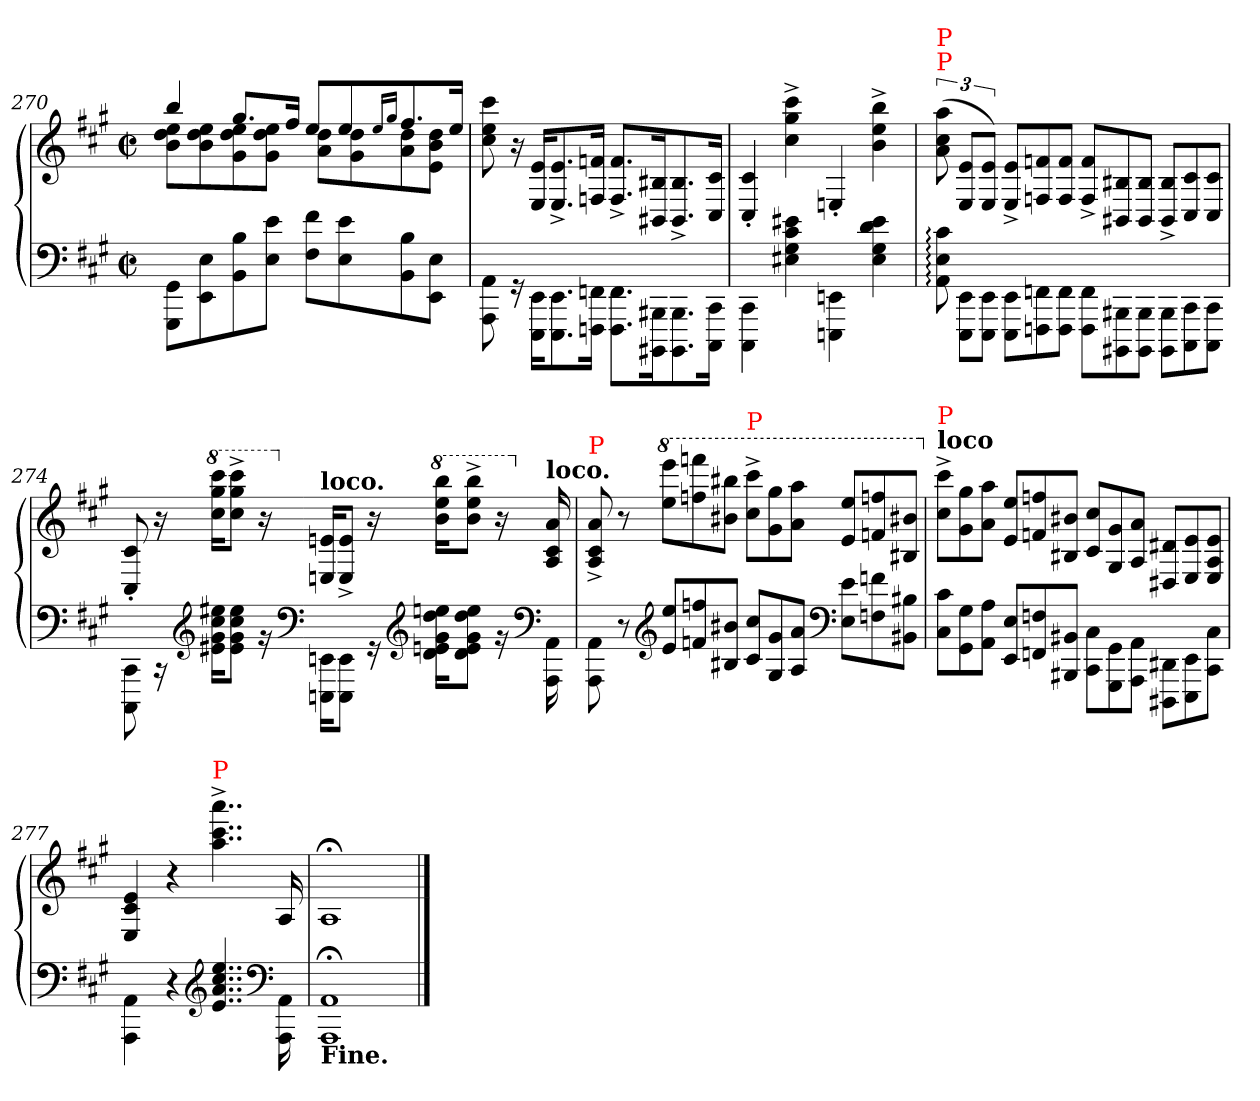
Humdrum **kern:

**kern	**kern
*part1	*part1
*staff2	*staff1
*clefF4	*clefG2
*k[f#c#g#]	*k[f#c#g#]
*M2/2	*M2/2
*met(c|)	*met(c|)
=270	=270
*	*^
8GG#\ 8GGG#\L	4bb	8ee 8dd 8bL
8E 8EE	.	8ee 8dd 8b
8B 8BB	8.gg#L	8ee 8dd 8g#
8e 8EJ	.	8ee 8dd 8g#J
.	16ff#Jk	.
8f# 8F#L	8eeL	8dd 8aL
8e 8E	8ee	8dd 8g#
.	16qqee/LL	.
.	16qqgg#/JJ	.
8B 8BB	8.ff#	8dd 8a
8E 8EEJ	.	8dd 8b 8eJ
.	16eeJk	.
*	*v	*v
=271	=271
8AA\ 8AAA\	8ccc# 8ee 8cc#
16rGG	16r
16EE\ 16EEE\KL	16e/ 16E/KL
8.EE\ 8.EEE\	8.e^>/ 8.E^>/
16FFn\ 16FFFn\Jk	16fn/ 16Fnj/Jk
8.FF\ 8.FFF\L	8.f^>/ 8.F^>/L
16BBB#X 16BBBB#Xk	16B#X 16BB#Xk
8.BBB#\ 8.BBBB#\	8.B#^>/ 8.BB#^>/
16CC#\ 16CCC#\Jk	16c#/ 16C#/Jk
=272	=272
4CC#\ 4CCC#\	4c#'>/ 4C#'>/
4e#X 4c# 4G# 4E#X	4ccc#^< 4gg#^< 4cc#^<
4EEn\ 4EEEn\	4En'>/
4e# 4d 4G# 4E#	4bb^< 4ee^< 4b^<
=273	=273
*Xtuplet	*
!	!LO:TX:a:color=red:t=P
!	!LO:TX:a:color=red:t=P
12c#: 12E: 12AA:	(>12aa 12cc# 12a
12EE\ 12EEE\L	12e/ 12E/L
12EE\ 12EEE\J	12e/ 12E/J)
*	*Xtuplet
12EE\ 12EEE\L	12e^>/ 12E^>/L
12FFn\ 12FFFn\	12fn/ 12Fn/
12FF\ 12FFF\J	12f/ 12F/J
12FF\ 12FFF\L	12f^>/ 12F^>/L
12BBB#X\ 12BBBB#X\	12B#X/ 12BB#X/
12BBB#\ 12BBBB#\J	12B#/ 12BB#/J
12BBB#\ 12BBBB#\L	12B#^>/ 12BB#^>/L
12CC#\ 12CCC#\	12c#/ 12C#/
12CC#\ 12CCC#\J	12c#/ 12C#/J
=274	=274
8CC#\ 8CCC#\	8c#'>/ 8C#'>/
16rCC	16r
*clefG2	*
*	*8va
16ee#X\ 16cc#\ 16g#\ 16e#X\KL	16cccc# 16ggg# 16ccc#KL
8ee# 8cc# 8g# 8e#J	8cccc#^< 8ggg#^< 8ccc#^<J
16rg	16r
*clefF4	*
*	*X8va
!	!LO:TX:a:B:t=loco.
16EEn\ 16EEEn\KL	16en/ 16En/KL
8EE\ 8EEE\J	8e^</ 8E^</J
16rGG	16r
*clefG2	*
*	*8va
16eenj\ 16dd\ 16g#\ 16enj\ 16d\KL	16bbb 16eee 16bbKL
8ee 8dd 8g# 8e 8dJ	8bbb^< 8eee^< 8bb^<J
16rg	16r
*clefF4	*
*	*X8va
!	!LO:TX:a:B:t=loco.
16AA\ 16AAA\	16a/ 16c#/ 16A/
=275	=275
!	!LO:TX:a:color=red:t=P
8AA\ 8AAA\	8a^</ 8c#^</ 8A^</
8r	8r
*clefG2	*
*	*8va
12ee 12eL	12eeee 12eeeL
12ffn 12fn	12ffffn 12fffn
12b#X 12B#XJ	12bbb#X 12bb#XJ
!	!LO:TX:a:color=red:t=P
12cc# 12c#L	12cccc#^< 12ccc#^<L
12g# 12G#	12ggg# 12gg#
12a 12AJ	12aaa 12aaJ
*clefF4	*
12e 12EL	12eee 12eeL
12fn 12Fn	12fffn 12ffn
12B#X 12BB#XJ	12bb#X 12b#XJ
=276	=276
*	*X8va
!	!LO:TX:a:B:t=loco
!	!LO:TX:a:color=red:t=P
12c# 12C#L	12ccc#^< 12cc#^<L
12G# 12GG#	12gg# 12g#
12A 12AAJ	12aa 12aJ
12E 12EEL	12ee 12eL
12Fn 12FFn	12ffn 12fn
12BB#X 12BBB#XJ	12b#X 12B#XJ
12C# 12CC#L	12cc# 12c#L
12GG#\ 12GGG#\	12g#/ 12G#/
12AA\ 12AAA\J	12a/ 12A/J
12DD#X 12DDD#XL	12d#X 12D#XL
12EE\ 12EEE\	12e/ 12E/
12C#\ 12CC#\J	12e/ 12A/ 12E/J
=277	=277
4AA\ 4AAA\	4e/ 4c#/ 4E/
4r	4r
*clefG2	*
!	!LO:TX:a:color=red:t=P
4..ee 4..cc# 4..a 4..e	4..aaa^< 4..ccc#^< 4..aa^<
*clefF4	*
16AA\ 16AAA\	16A/
=278	=278
!LO:TX:b:B:t=Fine.	!
1AA;\ 1AAA;\	1A;</
==	==
*-	*-
